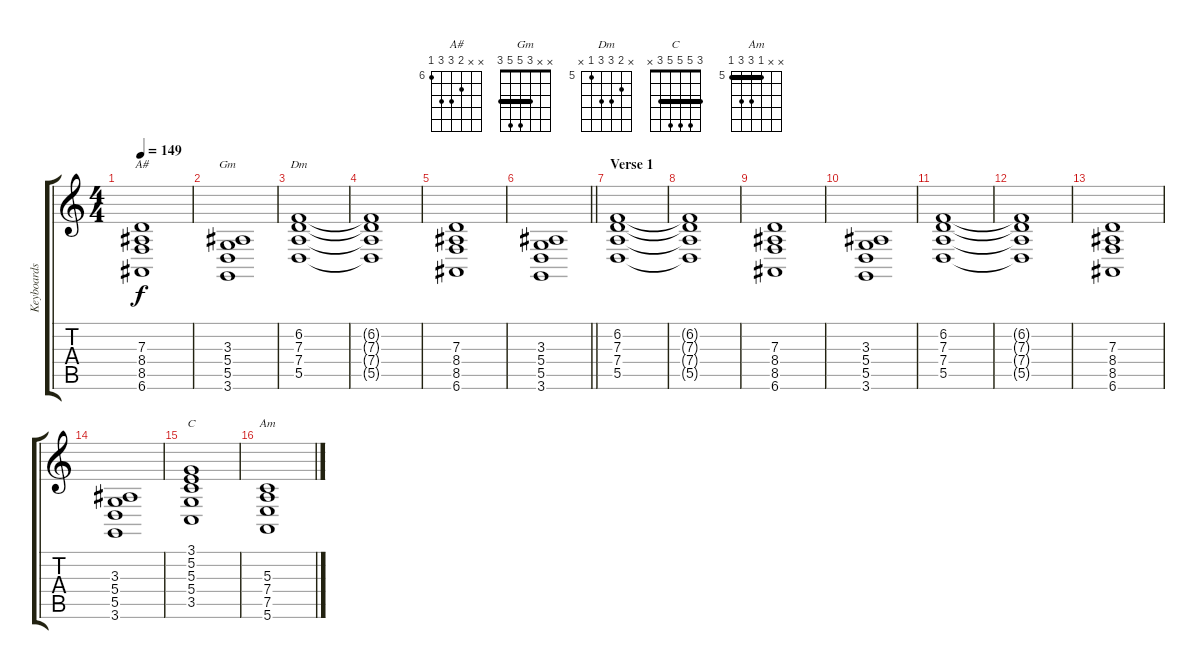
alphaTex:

\track ("Keyboards 1" "Keyboards ") {instrument percussiveorgan}
\staff {score tabs}
\tuning (E4 B3 G3 D3 A2 E2) {hide}
\chord ("A#" x x 7 8 8 6) {firstfret 6}
\chord ("Gm" x x 3 5 5 3) {barre 3}
\chord ("Dm" x 6 7 7 5 x) {firstfret 5}
\chord ("C" 3 5 5 5 3 x) {barre 3}
\chord ("Am" x x 5 7 7 5) {firstfret 5 barre 5}
\ts (4 4)
\tempo 149
\clef g2
\ks c
(7.3 8.4 8.5 6.6).1{ch "A#" dy f} |
(3.3 5.4 5.5 3.6).1{ch "Gm"} |
(6.2 7.3 7.4 5.5).1{ch "Dm"} |
(6.2{t} 7.3{t} 7.4{t} 5.5{t}).1 |
(7.3 8.4 8.5 6.6).1 |
\barLineRight lightlight
(3.3 5.4 5.5 3.6).1 |
\section ("" "Verse 1")
(6.2 7.3 7.4 5.5).1 |
(6.2{t} 7.3{t} 7.4{t} 5.5{t}).1 |
(7.3 8.4 8.5 6.6).1 |
(3.3 5.4 5.5 3.6).1 |
(6.2 7.3 7.4 5.5).1 |
(6.2{t} 7.3{t} 7.4{t} 5.5{t}).1 |
(7.3 8.4 8.5 6.6).1 |
(3.3 5.4 5.5 3.6).1 |
(3.1 5.2 5.3 5.4 3.5).1{ch "C"} |
(5.3 7.4 7.5 5.6).1{ch "Am"}
